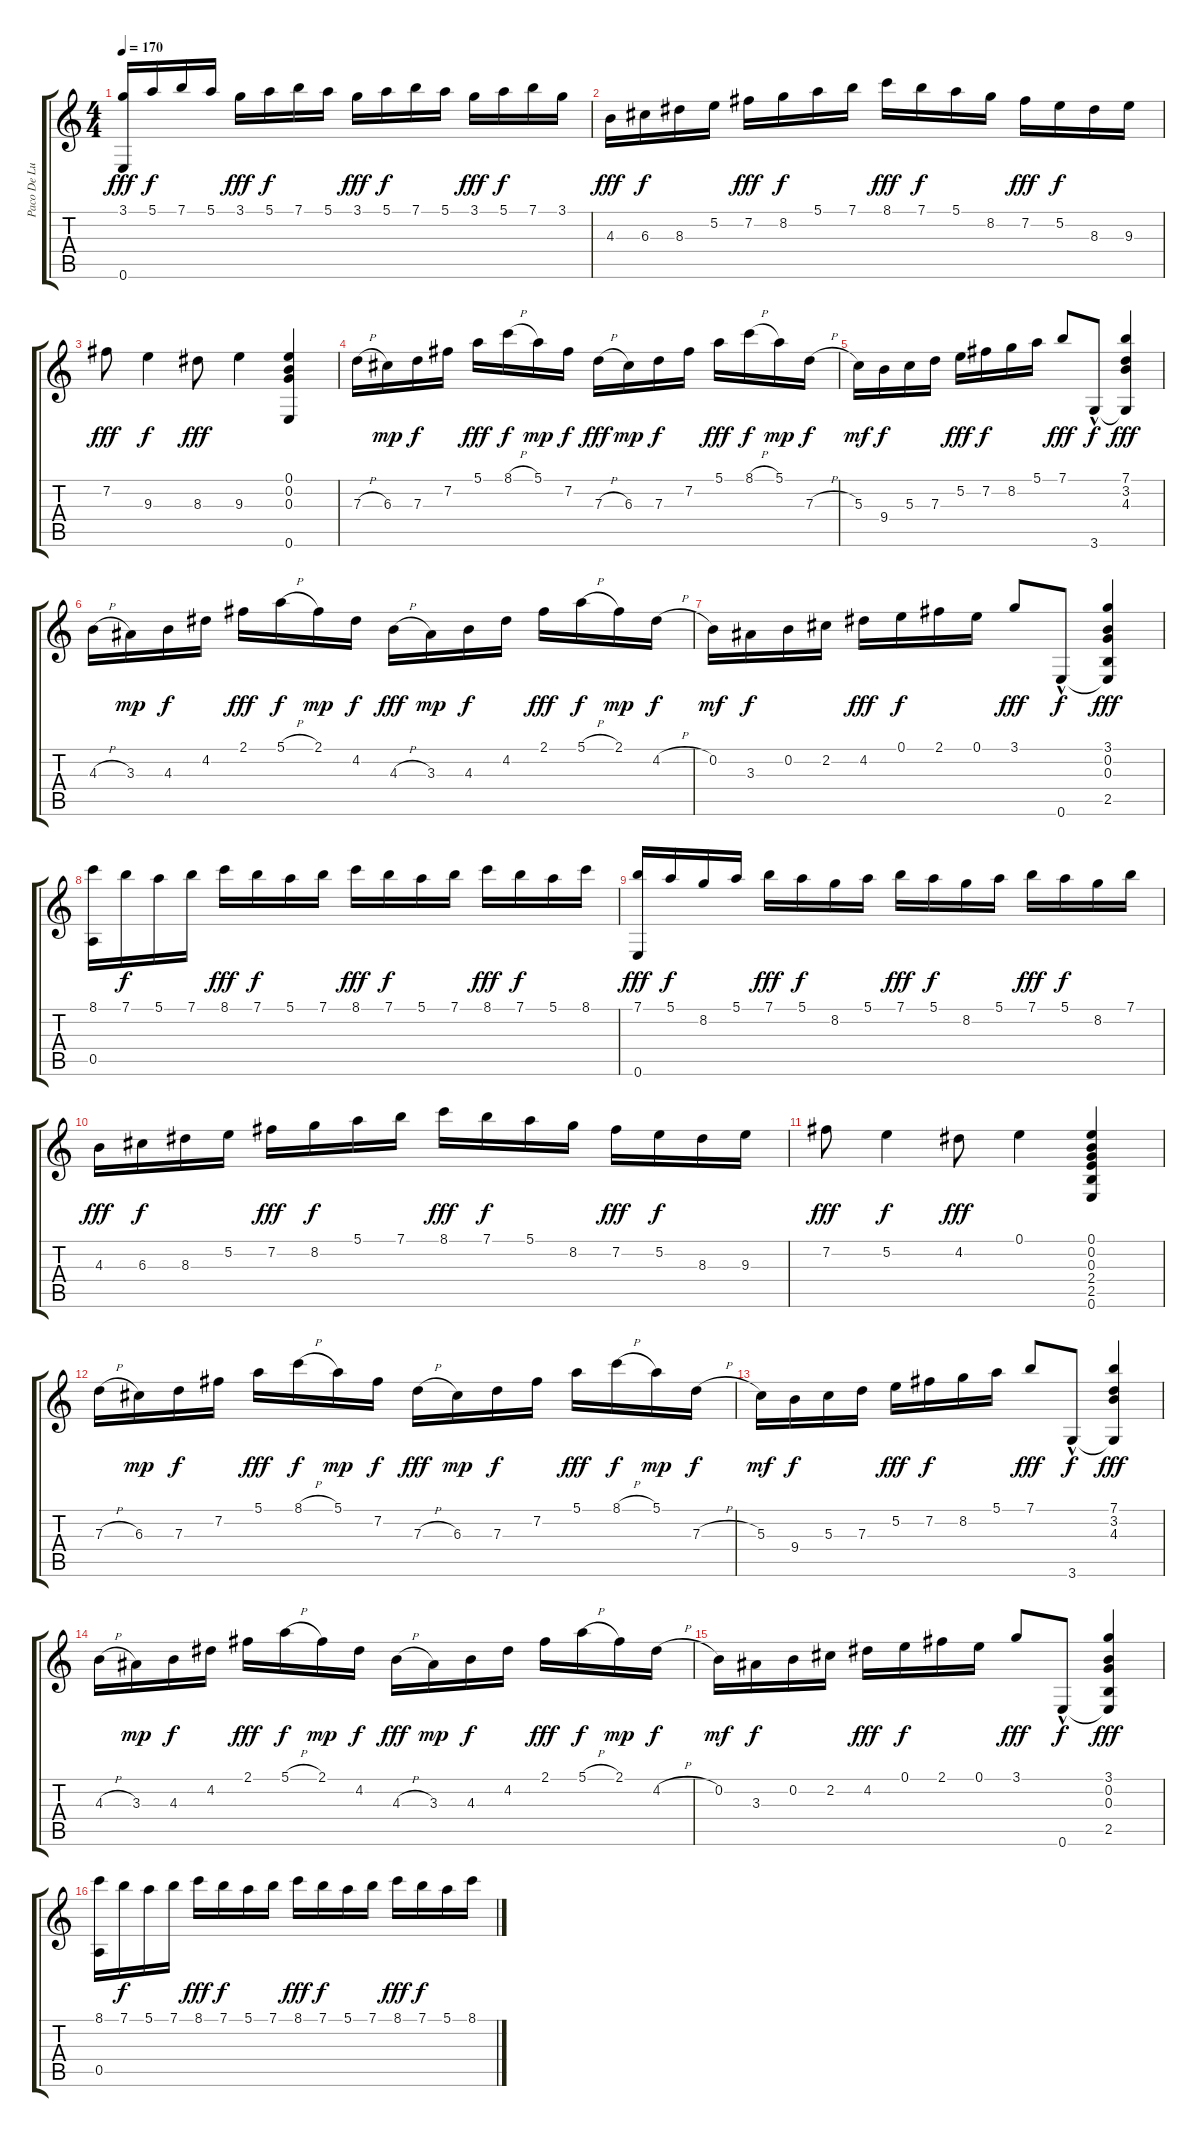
\track ("Paco De Lucia Gitar" "Paco De Lu") {instrument acousticguitarnylon}
\staff {score tabs}
\tuning (E4 B3 G3 D3 A2 E2) {hide}
\ts (4 4)
\tempo 170
\clef g2
\ks c
(3.1 0.6).16{dy fff} 5.1.16{dy f} 7.1.16 5.1.16 3.1.16{dy fff} 5.1.16{dy f} 7.1.16 5.1.16 3.1.16{dy fff} 5.1.16{dy f} 7.1.16 5.1.16 3.1.16{dy fff} 5.1.16{dy f} 7.1.16 3.1.16 |
4.3.16{dy fff} 6.3.16{dy f} 8.3.16 5.2.16 7.2.16{dy fff} 8.2.16{dy f} 5.1.16 7.1.16 8.1.16{dy fff} 7.1.16{dy f} 5.1.16 8.2.16 7.2.16{dy fff} 5.2.16{dy f} 8.3.16 9.3.16 |
7.2.8{dy fff} 9.3.4{dy f} 8.3.8{dy fff} 9.3.4 (0.1 0.2 0.3 0.6).4 |
7.3{h}.16 6.3.16{dy mp} 7.3.16{dy f} 7.2.16 5.1.16{dy fff} 8.1{h}.16{dy f} 5.1.16{dy mp} 7.2.16{dy f} 7.3{h}.16{dy fff} 6.3.16{dy mp} 7.3.16{dy f} 7.2.16 5.1.16{dy fff} 8.1{h}.16{dy f} 5.1.16{dy mp} 7.3{h}.16{dy f} |
5.3.16{dy mf} 9.4.16{dy f} 5.3.16 7.3.16 5.2.16{dy fff} 7.2.16{dy f} 8.2.16 5.1.16 7.1.8{dy fff} 3.6{hac}.8{dy f} (7.1 3.2 4.3 3.6{t}).4{dy fff} |
4.3{h}.16 3.3.16{dy mp} 4.3.16{dy f} 4.2.16 2.1.16{dy fff} 5.1{h}.16{dy f} 2.1.16{dy mp} 4.2.16{dy f} 4.3{h}.16{dy fff} 3.3.16{dy mp} 4.3.16{dy f} 4.2.16 2.1.16{dy fff} 5.1{h}.16{dy f} 2.1.16{dy mp} 4.2{h}.16{dy f} |
0.2.16{dy mf} 3.3.16{dy f} 0.2.16 2.2.16 4.2.16{dy fff} 0.1.16{dy f} 2.1.16 0.1.16 3.1.8{dy fff} 0.6{hac}.8{dy f} (3.1 0.2 0.3 2.5 0.6{t}).4{dy fff} |
(8.1 0.5).16 7.1.16{dy f} 5.1.16 7.1.16 8.1.16{dy fff} 7.1.16{dy f} 5.1.16 7.1.16 8.1.16{dy fff} 7.1.16{dy f} 5.1.16 7.1.16 8.1.16{dy fff} 7.1.16{dy f} 5.1.16 8.1.16 |
(7.1 0.6).16{dy fff} 5.1.16{dy f} 8.2.16 5.1.16 7.1.16{dy fff} 5.1.16{dy f} 8.2.16 5.1.16 7.1.16{dy fff} 5.1.16{dy f} 8.2.16 5.1.16 7.1.16{dy fff} 5.1.16{dy f} 8.2.16 7.1.16 |
4.3.16{dy fff} 6.3.16{dy f} 8.3.16 5.2.16 7.2.16{dy fff} 8.2.16{dy f} 5.1.16 7.1.16 8.1.16{dy fff} 7.1.16{dy f} 5.1.16 8.2.16 7.2.16{dy fff} 5.2.16{dy f} 8.3.16 9.3.16 |
7.2.8{dy fff} 5.2.4{dy f} 4.2.8{dy fff} 0.1.4 (0.1 0.2 0.3 2.4 2.5 0.6).4 |
7.3{h}.16 6.3.16{dy mp} 7.3.16{dy f} 7.2.16 5.1.16{dy fff} 8.1{h}.16{dy f} 5.1.16{dy mp} 7.2.16{dy f} 7.3{h}.16{dy fff} 6.3.16{dy mp} 7.3.16{dy f} 7.2.16 5.1.16{dy fff} 8.1{h}.16{dy f} 5.1.16{dy mp} 7.3{h}.16{dy f} |
5.3.16{dy mf} 9.4.16{dy f} 5.3.16 7.3.16 5.2.16{dy fff} 7.2.16{dy f} 8.2.16 5.1.16 7.1.8{dy fff} 3.6{hac}.8{dy f} (7.1 3.2 4.3 3.6{t}).4{dy fff} |
4.3{h}.16 3.3.16{dy mp} 4.3.16{dy f} 4.2.16 2.1.16{dy fff} 5.1{h}.16{dy f} 2.1.16{dy mp} 4.2.16{dy f} 4.3{h}.16{dy fff} 3.3.16{dy mp} 4.3.16{dy f} 4.2.16 2.1.16{dy fff} 5.1{h}.16{dy f} 2.1.16{dy mp} 4.2{h}.16{dy f} |
0.2.16{dy mf} 3.3.16{dy f} 0.2.16 2.2.16 4.2.16{dy fff} 0.1.16{dy f} 2.1.16 0.1.16 3.1.8{dy fff} 0.6{hac}.8{dy f} (3.1 0.2 0.3 2.5 0.6{t}).4{dy fff} |
(8.1 0.5).16 7.1.16{dy f} 5.1.16 7.1.16 8.1.16{dy fff} 7.1.16{dy f} 5.1.16 7.1.16 8.1.16{dy fff} 7.1.16{dy f} 5.1.16 7.1.16 8.1.16{dy fff} 7.1.16{dy f} 5.1.16 8.1.16
